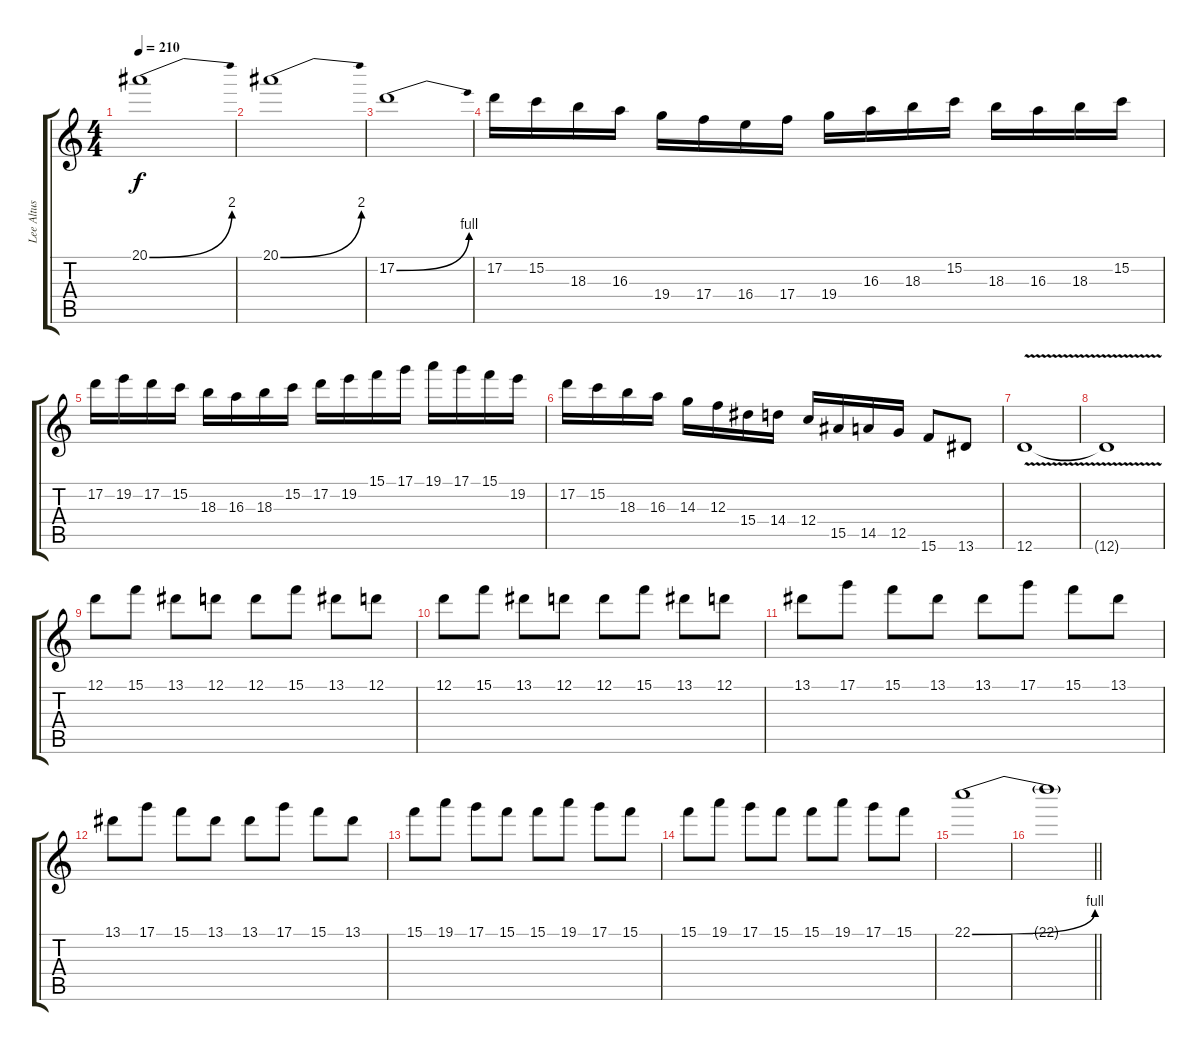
\track ("Lee Altus" "Lee Altus") {instrument distortionguitar}
\staff {score tabs}
\tuning (D4 A3 F3 C3 G2 D2) {hide}
\ts (4 4)
\tempo 210
\clef g2
\ks c
20.1{be (bend 0 0 60 8)}.1{dy f} |
20.1{be (bend 0 0 60 8)}.1 |
17.2{be (bend 0 0 60 4)}.1 |
17.2.16 15.2.16 18.3.16 16.3.16 19.4.16 17.4.16 16.4.16 17.4.16 19.4.16 16.3.16 18.3.16 15.2.16 18.3.16 16.3.16 18.3.16 15.2.16 |
17.2.16 19.2.16 17.2.16 15.2.16 18.3.16 16.3.16 18.3.16 15.2.16 17.2.16 19.2.16 15.1.16 17.1.16 19.1.16 17.1.16 15.1.16 19.2.16 |
17.2.16 15.2.16 18.3.16 16.3.16 14.3.16 12.3.16 15.4.16 14.4.16 12.4.16 15.5.16 14.5.16 12.5.16 15.6.8 13.6.8 |
12.6{v}.1 |
12.6{t}.1 |
12.1.8 15.1.8 13.1.8 12.1.8 12.1.8 15.1.8 13.1.8 12.1.8 |
12.1.8 15.1.8 13.1.8 12.1.8 12.1.8 15.1.8 13.1.8 12.1.8 |
13.1.8 17.1.8 15.1.8 13.1.8 13.1.8 17.1.8 15.1.8 13.1.8 |
13.1.8 17.1.8 15.1.8 13.1.8 13.1.8 17.1.8 15.1.8 13.1.8 |
15.1.8 19.1.8 17.1.8 15.1.8 15.1.8 19.1.8 17.1.8 15.1.8 |
15.1.8 19.1.8 17.1.8 15.1.8 15.1.8 19.1.8 17.1.8 15.1.8 |
22.1{be (bend 0 0 60 4)}.1 |
\barLineRight lightlight
22.1{t}.1
